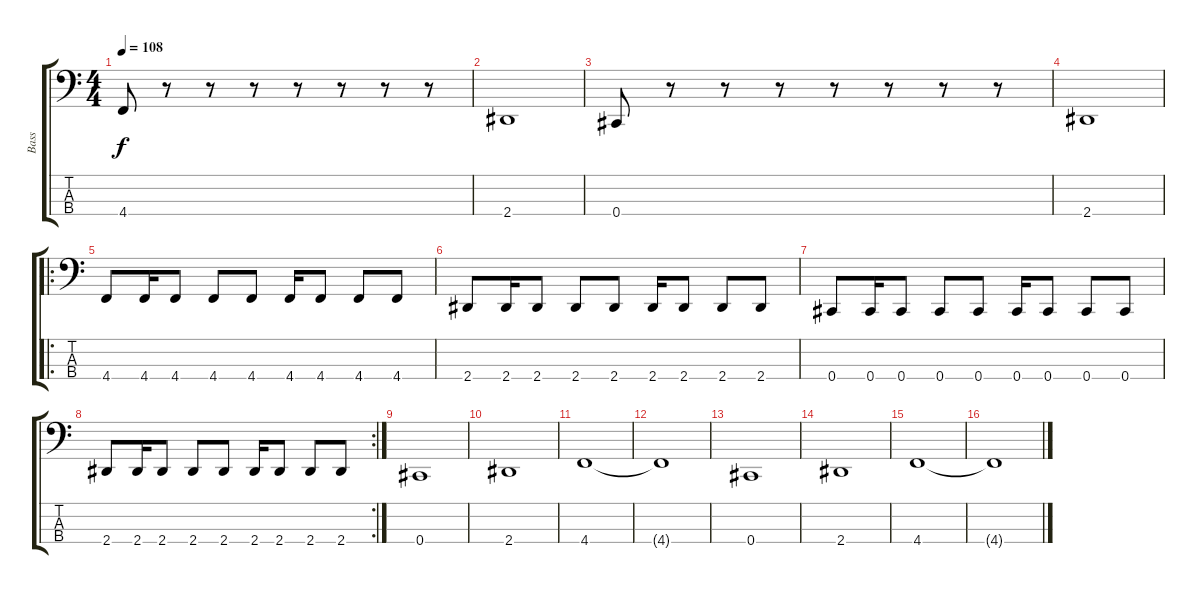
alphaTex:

\track ("Bass" "Bass") {instrument electricbasspick}
\staff {score tabs}
\tuning (Gb2 Db2 Ab1 Db1) {hide}
\ts (4 4)
\tempo 108
\clef f4
\ks c
4.4.8{dy f instrument electricbasspick} r.8 r.8 r.8 r.8 r.8 r.8 r.8 |
2.4.1 |
0.4.8 r.8 r.8 r.8 r.8 r.8 r.8 r.8 |
2.4.1 |
\ro
4.4.8 4.4.16 4.4.8 4.4.8 4.4.8 4.4.16 4.4.8 4.4.8 4.4.8 |
2.4.8 2.4.16 2.4.8 2.4.8 2.4.8 2.4.16 2.4.8 2.4.8 2.4.8 |
0.4.8 0.4.16 0.4.8 0.4.8 0.4.8 0.4.16 0.4.8 0.4.8 0.4.8 |
\rc 2
2.4.8 2.4.16 2.4.8 2.4.8 2.4.8 2.4.16 2.4.8 2.4.8 2.4.8 |
0.4.1 |
2.4.1 |
4.4.1 |
4.4{t}.1 |
0.4.1 |
2.4.1 |
4.4.1 |
4.4{t}.1
